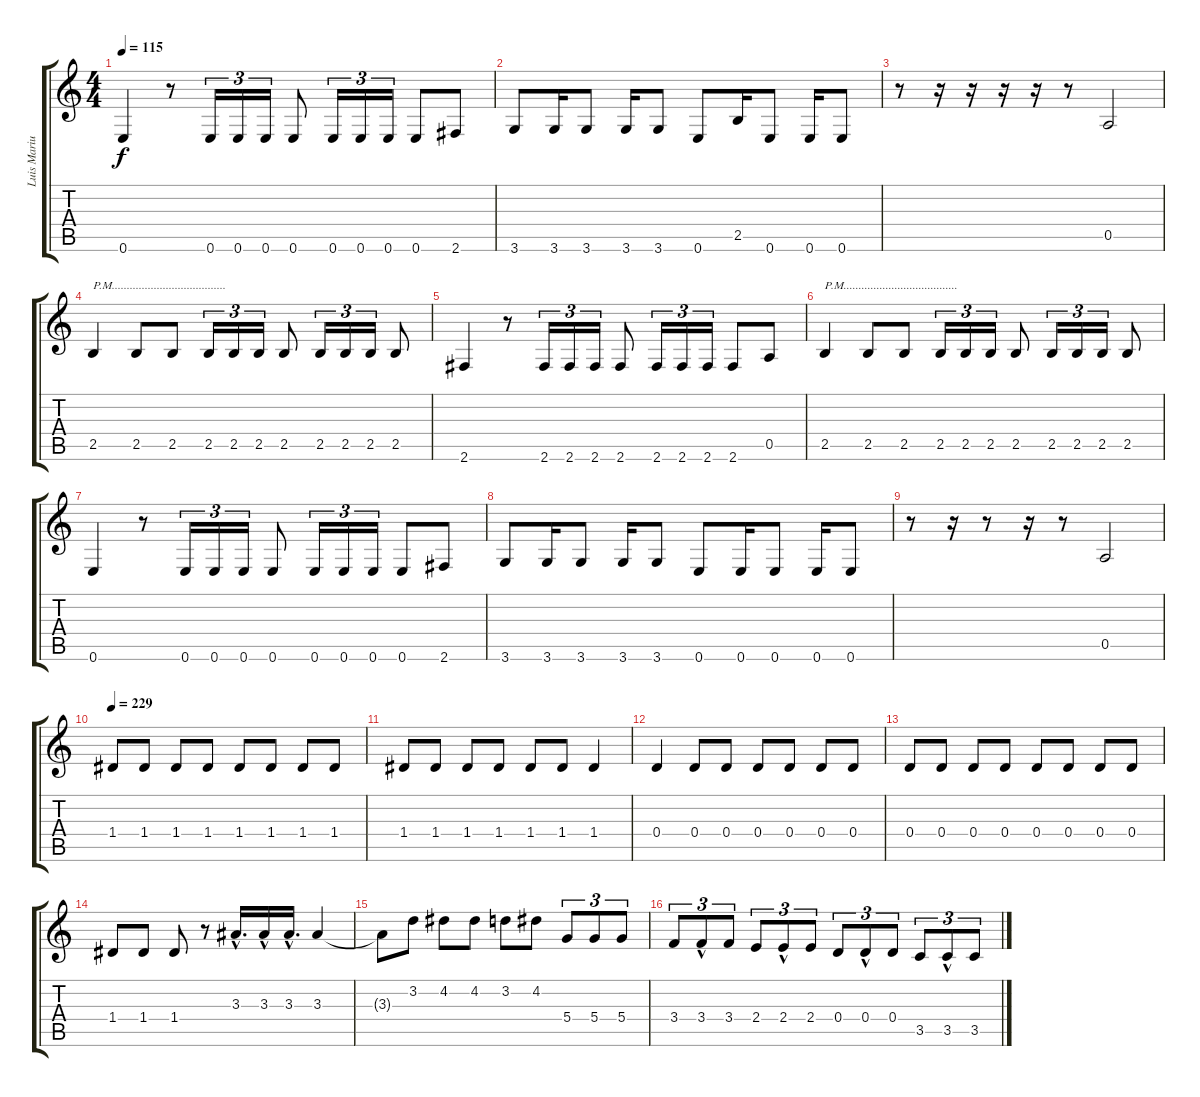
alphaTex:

\track ("Luis Mariutti" "Luis Mariu") {instrument electricbassfinger}
\staff {score tabs}
\tuning (E4 B3 G3 D3 A2 E2) {hide}
\ts (4 4)
\tempo 115
\clef g2
\ks c
0.6.4{dy f} r.8 0.6.16{tu (3 2)} 0.6.16{tu (3 2)} 0.6.16{tu (3 2)} 0.6.8 0.6.16{tu (3 2)} 0.6.16{tu (3 2)} 0.6.16{tu (3 2)} 0.6.8 2.6.8 |
3.6.8 3.6.16 3.6.8 3.6.16 3.6.8 0.6.8 2.5.16 0.6.8 0.6.16 0.6.8 |
r.8 r.16 r.16 r.16 r.16 r.8 0.5.2 |
2.5.4{txt "P.M......................................"} 2.5.8 2.5.8 2.5.16{tu (3 2)} 2.5.16{tu (3 2)} 2.5.16{tu (3 2)} 2.5.8 2.5.16{tu (3 2)} 2.5.16{tu (3 2)} 2.5.16{tu (3 2)} 2.5.8 |
2.6.4 r.8 2.6.16{tu (3 2)} 2.6.16{tu (3 2)} 2.6.16{tu (3 2)} 2.6.8 2.6.16{tu (3 2)} 2.6.16{tu (3 2)} 2.6.16{tu (3 2)} 2.6.8 0.5.8 |
2.5.4{txt "P.M......................................"} 2.5.8 2.5.8 2.5.16{tu (3 2)} 2.5.16{tu (3 2)} 2.5.16{tu (3 2)} 2.5.8 2.5.16{tu (3 2)} 2.5.16{tu (3 2)} 2.5.16{tu (3 2)} 2.5.8 |
0.6.4 r.8 0.6.16{tu (3 2)} 0.6.16{tu (3 2)} 0.6.16{tu (3 2)} 0.6.8 0.6.16{tu (3 2)} 0.6.16{tu (3 2)} 0.6.16{tu (3 2)} 0.6.8 2.6.8 |
3.6.8 3.6.16 3.6.8 3.6.16 3.6.8 0.6.8 0.6.16 0.6.8 0.6.16 0.6.8 |
r.8 r.16 r.8 r.16 r.8 0.5.2 |
\tempo 229
1.4.8 1.4.8 1.4.8 1.4.8 1.4.8 1.4.8 1.4.8 1.4.8 |
1.4.8 1.4.8 1.4.8 1.4.8 1.4.8 1.4.8 1.4.4 |
0.4.4 0.4.8 0.4.8 0.4.8 0.4.8 0.4.8 0.4.8 |
0.4.8 0.4.8 0.4.8 0.4.8 0.4.8 0.4.8 0.4.8 0.4.8 |
1.4.8 1.4.8 1.4.8 r.8 3.3{hac}.16{d} 3.3{hac}.16 3.3{hac}.16{d} 3.3.4 |
3.3{t}.8 3.2.8 4.2.8 4.2.8 3.2.8 4.2.8 5.4.8{tu (3 2)} 5.4.8{tu (3 2)} 5.4.8{tu (3 2)} |
3.4.8{tu (3 2)} 3.4{hac}.8{tu (3 2)} 3.4.8{tu (3 2)} 2.4.8{tu (3 2)} 2.4{hac}.8{tu (3 2)} 2.4.8{tu (3 2)} 0.4.8{tu (3 2)} 0.4{hac}.8{tu (3 2)} 0.4.8{tu (3 2)} 3.5.8{tu (3 2)} 3.5{hac}.8{tu (3 2)} 3.5.8{tu (3 2)}
